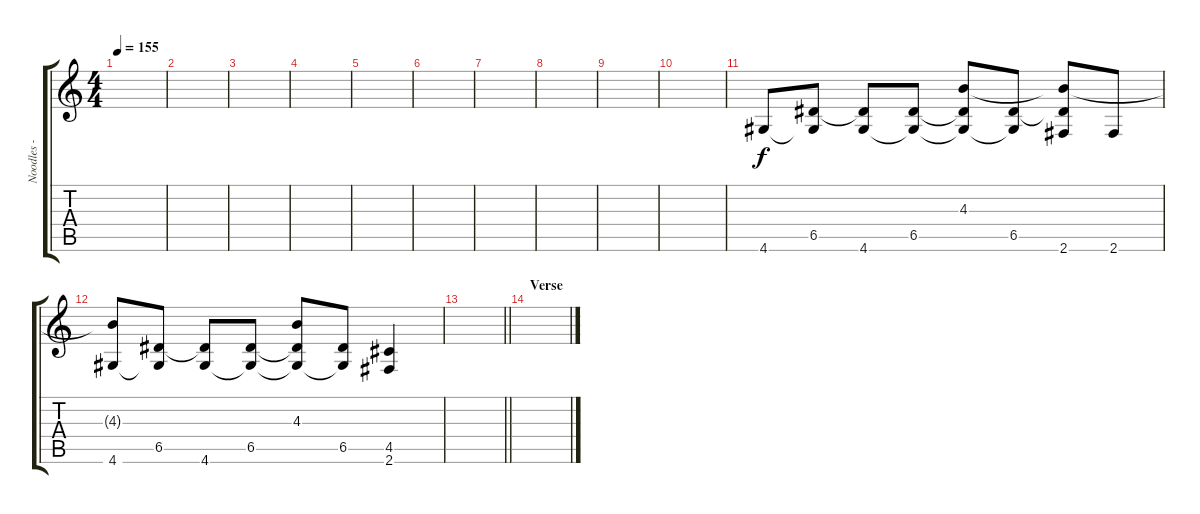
\track ("Noodles - Guitar" "Noodles - ") {instrument electricguitarclean}
\staff {score tabs}
\tuning (E4 B3 G3 D3 A2 E2) {hide}
\ts (4 4)
\tempo 155
\clef g2
\ks c
|
|
|
|
|
|
|
|
|
|
4.6.8 (6.5 4.6{t}).8 (6.5{t} 4.6).8 (6.5 4.6{t}).8 (4.3 6.5{t} 4.6{t}).8 (6.5 4.6{t}).8 (4.3{t} 6.5{t} 2.6).8 2.6.8 |
(4.3{t} 4.6).8 (6.5 4.6{t}).8 (6.5{t} 4.6).8 (6.5 4.6{t}).8 (4.3 6.5{t} 4.6{t}).8 (6.5 4.6{t}).8 (4.5 2.6).4 |
\barLineRight lightlight
|
\section ("" "Verse")
